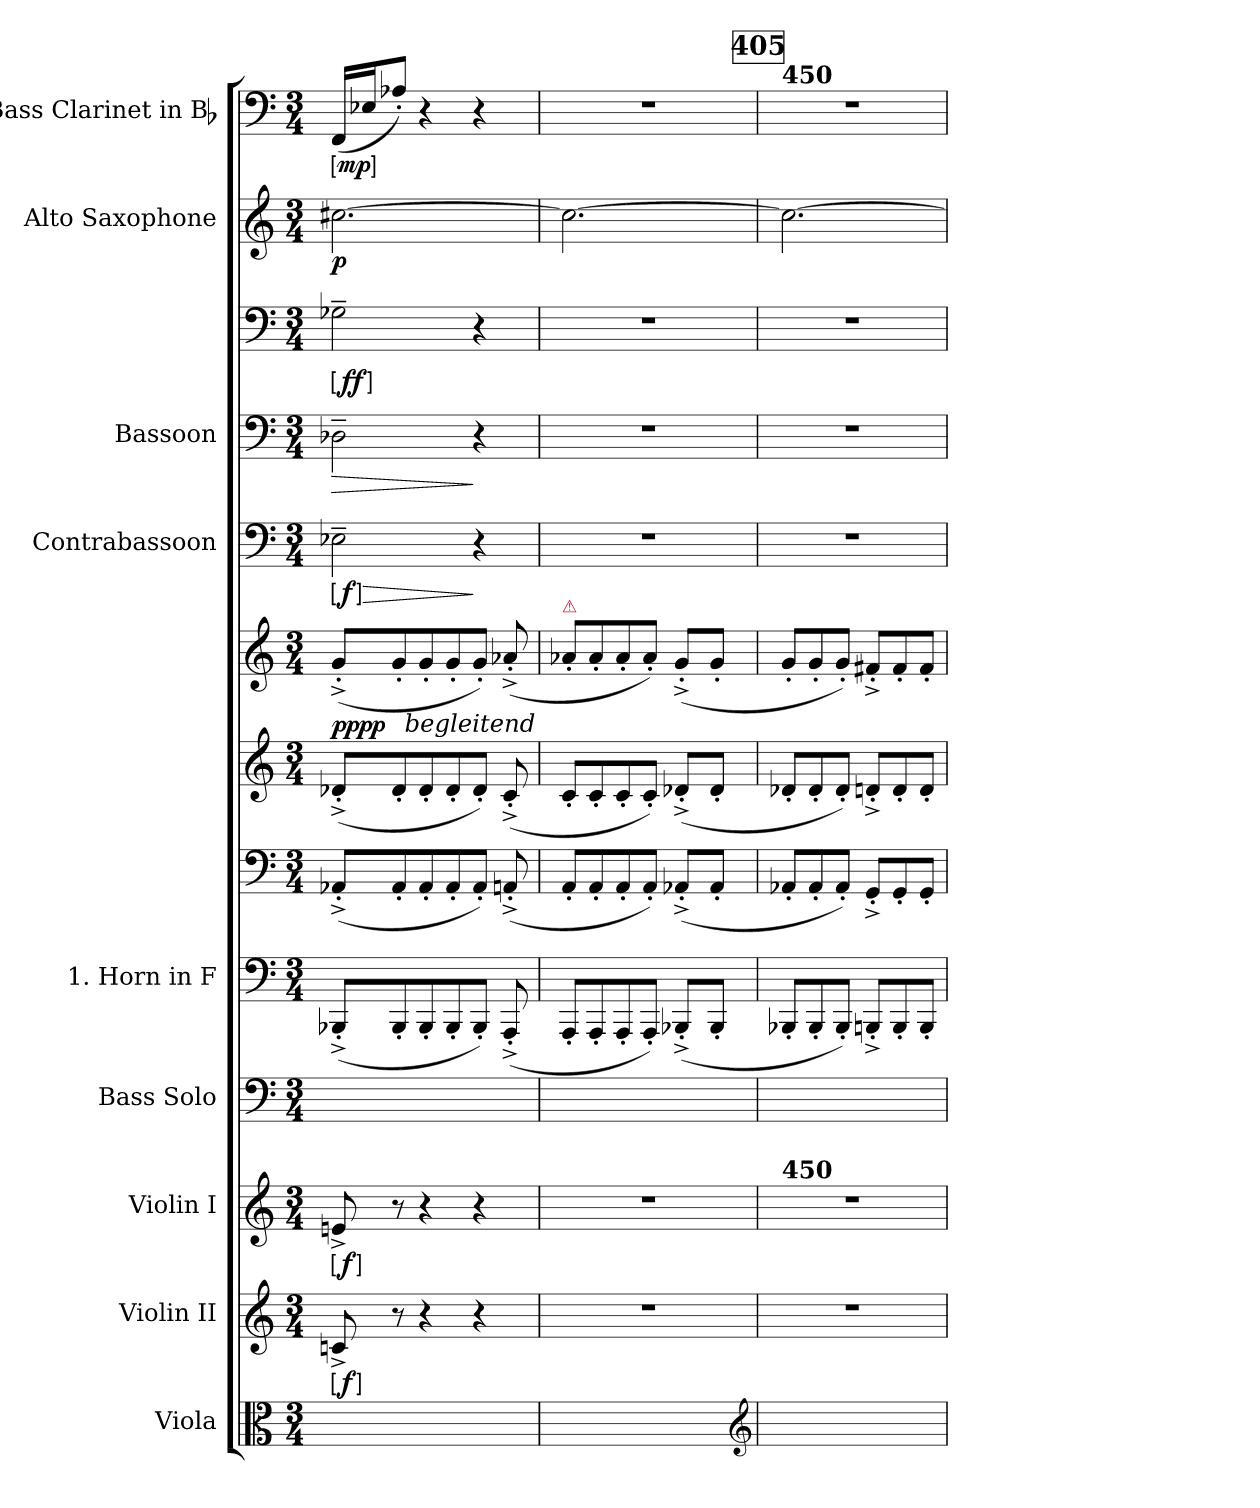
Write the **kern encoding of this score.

**kern	**kern	**dynam	**kern	**dynam	**kern	**kern	**kern	**kern	**kern	**dynam	**kern	**dynam	**kern	**kern	**dynam	**kern	**dynam	**kern	**dynam
*part9	*part8	*part8	*part7	*part7	*part6	*part5	*part5	*part5	*part5	*part5	*part4	*part4	*part3	*part3	*part3	*part2	*part2	*part1	*part1
*staff13	*staff12	*staff12	*staff11	*staff11	*staff10	*staff9	*staff8	*staff7	*staff6	*staff6/7/8/9	*staff5	*staff5	*staff4	*staff3	*staff3/4	*staff2	*staff2	*staff1	*staff1
*I"Viola	*I"Violin II	*	*I"Violin I	*	*I"Bass Solo	*I"1. Horn in F	*	*	*	*	*I"Contrabassoon	*	*I"Bassoon	*	*	*I"Alto Saxophone	*	*I"Bass Clarinet in Bb	*
*I'Vla.	*I'Vln. II	*	*I'Vln. I	*	*I'B. Solo	*I'Hn	*	*	*	*	*I'Cbsn.	*	*I'Bsn	*	*	*I'Alto Sax.	*	*I'B. Cl.	*
*clefC3	*clefG2	*	*clefG2	*	*clefF4	*clefF4	*clefF4	*clefG2	*clefG2	*	*clefF4	*	*clefF4	*clefF4	*	*clefG2	*	*clefF4	*
*	*	*	*	*	*	*ITrd4c7	*ITrd4c7	*ITrd4c7	*ITrd4c7	*	*ITrd7c12	*	*	*	*	*ITrd5c9	*	*ITrd1c2	*
*k[]	*k[]	*	*k[]	*	*k[]	*k[b-]	*k[b-]	*k[b-]	*k[b-]	*	*k[]	*	*k[]	*k[]	*	*k[b-e-a-]	*	*k[b-e-]	*
*M3/4	*M3/4	*	*M3/4	*	*M3/4	*M3/4	*M3/4	*M3/4	*M3/4	*	*M3/4	*	*M3/4	*M3/4	*	*M3/4	*	*M3/4	*
=1	=1	=1	=1	=1	=1	=1	=1	=1	=1	=1	=1	=1	=1	=1	=1	=1	=1	=1	=1
!	!	!LO:DY:ed=brack	!	!LO:DY:ed=brack	!	!	!	!	!	!LO:DY:t=%s begleitend	!	!LO:HP:b	!	!	!LO:HP:b=2	!	!	!	!
!	!	!	!	!	!	!	!	!	!	!LO:DY:n=1:c=3:t=%s begleitend	!	!	!	!	!	!	!	!	!
!	!	!	!	!	!	!	!	!	!	!LO:DY:n=2:c=2:t=%s begleitend	!	!	!	!	!	!	!	!	!
!	!	!	!	!	!	!	!	!	!	!LO:DY:n=3:t=%s begleitend	!	!LO:DY:n=1:ed=brack	!	!	!LO:DY:n=1:ed=brack	!	!	!	!
!	!	!	!	!	!	!	!	!	!	!	!	!	!	!	!LO:DY:n=2:ed=brack	!	!	!	!LO:DY:ed=brack
4ryy	8cn^	f	8en^	f	4%3ryy	(8EEE-X'^L	(8DD-X'^L	(8G-X'^L	(8c'^L	p p p p	2EE-X~	> f	2D-X~	2G-X~	> > f f	[2.en	p	(16EE-LL	mp
.	.	.	.	.	.	.	.	.	.	.	.	.	.	.	.	.	.	16D-XJ	.
.	8r	.	8r	.	.	8EEE-'	8DD-'	8G-'	8c'	.	.	.	.	.	.	.	.	8G-X'J)	.
4ryy	4r	.	4r	.	.	8EEE-'	8DD-'	8G-'	8c'	.	.	.	.	.	.	.	.	4r	.
.	.	.	.	.	.	8EEE-'	8DD-'	8G-'	8c'	.	.	.	.	.	.	.	.	.	.
8ryy	4r	.	4r	.	.	8EEE-'J)	8DD-'J)	8G-'J)	8c'J)	.	4r	]	4r	4r	] ]	.	.	4r	.
16ryy	.	.	.	.	.	(8DDD'^	(8DDn'^	(8F'^	(8d-X'^	.	.	.	.	.	.	.	.	.	.
16ryy	.	.	.	.	.	.	.	.	.	.	.	.	.	.	.	.	.	.	.
=2	=2	=2	=2	=2	=2	=2	=2	=2	=2	=2	=2	=2	=2	=2	=2	=2	=2	=2	=2
!	!	!	!	!	!	!	!	!	!LO:TX:a:color=crimson:t=⚠	!	!	!	!	!	!	!	!	!	!
2ryy	4%3r	.	4%3r	.	8ryy	8DDD'L	8DD'L	8F'L	8d-X'L	.	4%3r	.	4%3r	4%3r	.	2.e_	.	4%3r	.
.	.	.	.	.	8ryy	8DDD'	8DD'	8F'	8d-'	.	.	.	.	.	.	.	.	.	.
.	.	.	.	.	4ryy	8DDD'	8DD'	8F'	8d-'	.	.	.	.	.	.	.	.	.	.
.	.	.	.	.	.	8DDD'J)	8DD'J)	8F'J)	8d-'J)	.	.	.	.	.	.	.	.	.	.
12ryy	.	.	.	.	12ryy	(8EEE-X'^L	(8DD-X'^L	(8G-X'^L	(8c'^L	.	.	.	.	.	.	.	.	.	.
12ryy	.	.	.	.	12ryy	.	.	.	.	.	.	.	.	.	.	.	.	.	.
.	.	.	.	.	.	8EEE-'J	8DD-'J	8G-'J	8c'J	.	.	.	.	.	.	.	.	.	.
12ryy	.	.	.	.	12ryy	.	.	.	.	.	.	.	.	.	.	.	.	.	.
*clefG2	*	*	*	*	*	*	*	*	*	*	*	*	*	*	*	*	*	*	*
!!LO:REH:place=s1:t=405
=3	=3	=3	=3	=3	=3	=3	=3	=3	=3	=3	=3	=3	=3	=3	=3	=3	=3	=3	=3
!	!	!	!	!	!	!	!	!	!	!	!	!	!	!	!	!	!	!LO:TX:a:B:t=450	!
!	!	!	!LO:TX:a:B:t=450	!	!	!	!	!	!	!	!	!	!	!	!	!	!	!	!
4.ryy	4%3r	.	4%3r	.	4.ryy	8EEE-X'L	8DD-X'L	8G-X'L	8c'L	.	4%3r	.	4%3r	4%3r	.	2.e_	.	4%3r	.
.	.	.	.	.	.	8EEE-'	8DD-'	8G-'	8c'	.	.	.	.	.	.	.	.	.	.
.	.	.	.	.	.	8EEE-'J)	8DD-'J)	8G-'J)	8c'J)	.	.	.	.	.	.	.	.	.	.
8ryy	.	.	.	.	4ryy	8EEEn'^L	8CC'^L	8Gn'^L	8Bn'^L	.	.	.	.	.	.	.	.	.	.
8ryy	.	.	.	.	.	8EEE'	8CC'	8G'	8B'	.	.	.	.	.	.	.	.	.	.
8ryy	.	.	.	.	8ryy	8EEE'J	8CC'J	8G'J	8B'J	.	.	.	.	.	.	.	.	.	.
=	=	=	=	=	=	=	=	=	=	=	=	=	=	=	=	=	=	=	=
*-	*-	*-	*-	*-	*-	*-	*-	*-	*-	*-	*-	*-	*-	*-	*-	*-	*-	*-	*-
